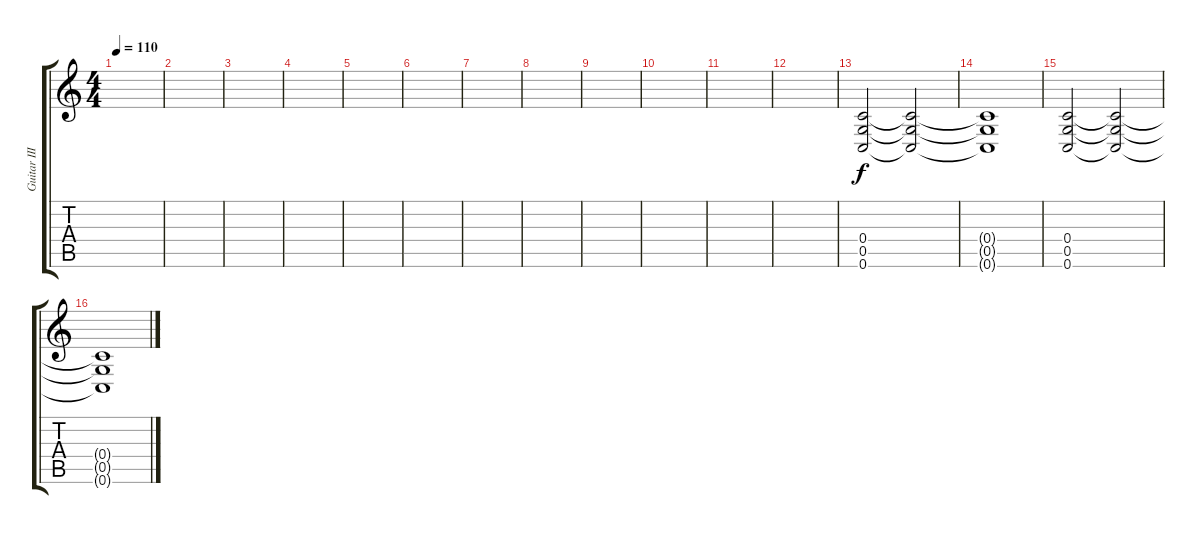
\track ("Guitar III" "Guitar III") {instrument distortionguitar}
\staff {score tabs}
\tuning (D4 A3 F3 C3 G2 C2) {hide}
\ts (4 4)
\tempo 110
\clef g2
\ks c
|
|
|
|
|
|
|
|
|
|
|
|
(0.4 0.5 0.6).2 (0.4{t} 0.5{t} 0.6{t}).2 |
(0.4{t} 0.5{t} 0.6{t}).1 |
(0.4 0.5 0.6).2 (0.4{t} 0.5{t} 0.6{t}).2 |
(0.4{t} 0.5{t} 0.6{t}).1
